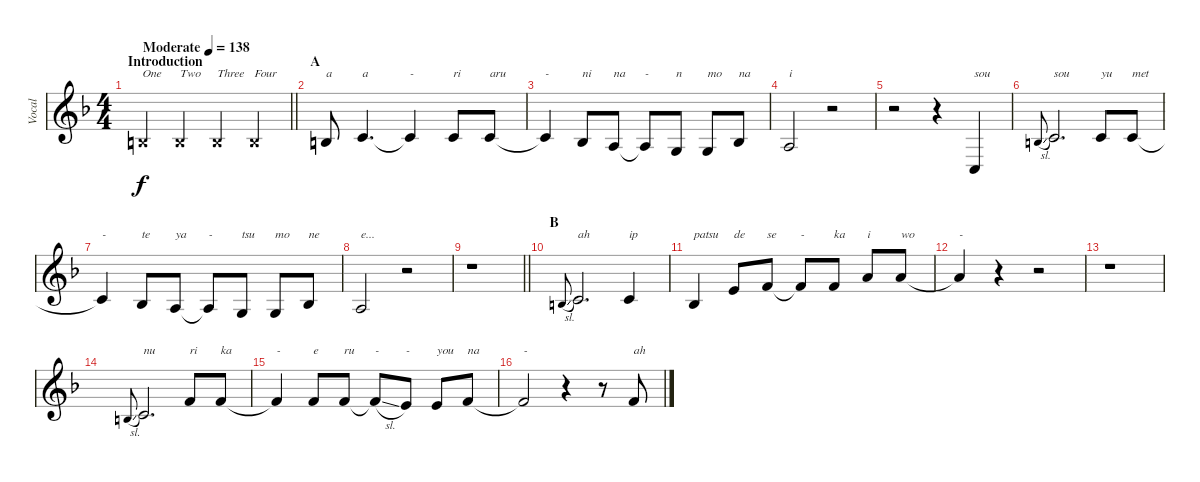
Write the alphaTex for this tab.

\track ("Vocal" "Vocal") {instrument clarinet}
\staff {score}
\tuning (E4 B3 G3 D3 A2 E2) {hide}
\ts (4 4)
\section ("" "Introduction")
\tempo (138 "Moderate")
\clef g2
\barLineRight lightlight
\ks f
0.2{x}.4{txt "One" dy f instrument clarinet} 0.2{x}.4{txt "Two"} 0.2{x}.4{txt "Three"} 0.2{x}.4{txt "Four"} |
\section ("" "A")
0.2.8{txt "a"} 1.2.4{d txt "a"} 1.2{t}.4{txt "-"} 1.2.8{txt "ri"} 1.2.8{txt "aru"} |
1.2{t}.4{txt "-"} 3.3.8{txt "ni"} 2.3.8{txt "na"} 2.3{t}.8{txt "-"} 0.3.8{txt "n"} 0.3.8{txt "mo"} 3.3.8{txt "na"} |
2.3.2{txt "i"} r.2 |
r.2 r.4 3.5.4{txt "sou"} |
0.2{sl}.8{gr onbeat} 1.2.2{d txt "sou"} 1.2.8{txt "yu"} 1.2.8{txt "met"} |
1.2{t}.4{txt "-"} 3.3.8{txt "te"} 2.3.8{txt "ya"} 2.3{t}.8{txt "-"} 0.3.8{txt "tsu"} 0.3.8{txt "mo"} 3.3.8{txt "ne"} |
2.3.2{txt "e..."} r.2 |
\barLineRight lightlight
r.1 |
\section ("" "B")
0.2{sl}.8{gr onbeat} 1.2.2{d txt "ah"} 1.2.4{txt "ip"} |
3.3.4{txt "patsu"} 0.1.8{txt "de"} 1.1.8{txt "se"} 1.1{t}.8{txt "-"} 1.1.8{txt "ka"} 5.1.8{txt "i"} 5.1.8{txt "wo"} |
5.1{t}.4{txt "-"} r.4 r.2 |
r.1 |
0.2{sl}.8{gr onbeat} 1.2.2{d txt "nu"} 1.1.8{txt "ri"} 1.1.8{txt "ka"} |
1.1{t}.4{txt "-"} 1.1.8{txt "e"} 1.1.8{txt "ru"} 1.1{sl t}.8{txt "-"} 0.1.8{txt "-"} 0.1.8{txt "you"} 1.1.8{txt "na"} |
1.1{t}.2{txt "-"} r.4 r.8 1.1.8{txt "ah"}
